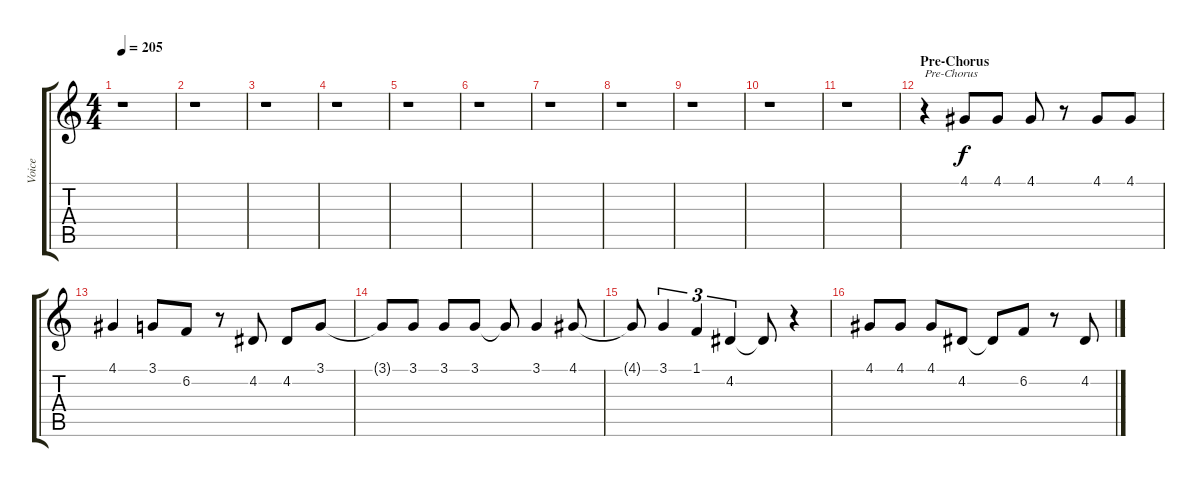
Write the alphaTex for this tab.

\track ("Voice" "Voice") {instrument baritonesax}
\staff {score tabs}
\tuning (E4 B3 G3 D3 A2 E2) {hide}
\ts (4 4)
\tempo 205
\clef g2
\ks c
r.1{dy f} |
r.1 |
r.1 |
r.1 |
r.1 |
r.1 |
r.1 |
r.1 |
r.1 |
r.1 |
r.1 |
\section ("" "Pre-Chorus")
r.4{txt "Pre-Chorus"} 4.1.8 4.1.8 4.1.8 r.8 4.1.8 4.1.8 |
4.1.4 3.1.8 6.2.8 r.8 4.2.8 4.2.8 3.1.8 |
3.1{t}.8 3.1.8 3.1.8 3.1.8 3.1{t}.8 3.1.4 4.1.8 |
4.1{t}.8 3.1.4{tu (3 2)} 1.1.4{tu (3 2)} 4.2.4{tu (3 2)} 4.2{t}.8 r.4 |
4.1.8 4.1.8 4.1.8 4.2.8 4.2{t}.8 6.2.8 r.8 4.2.8
